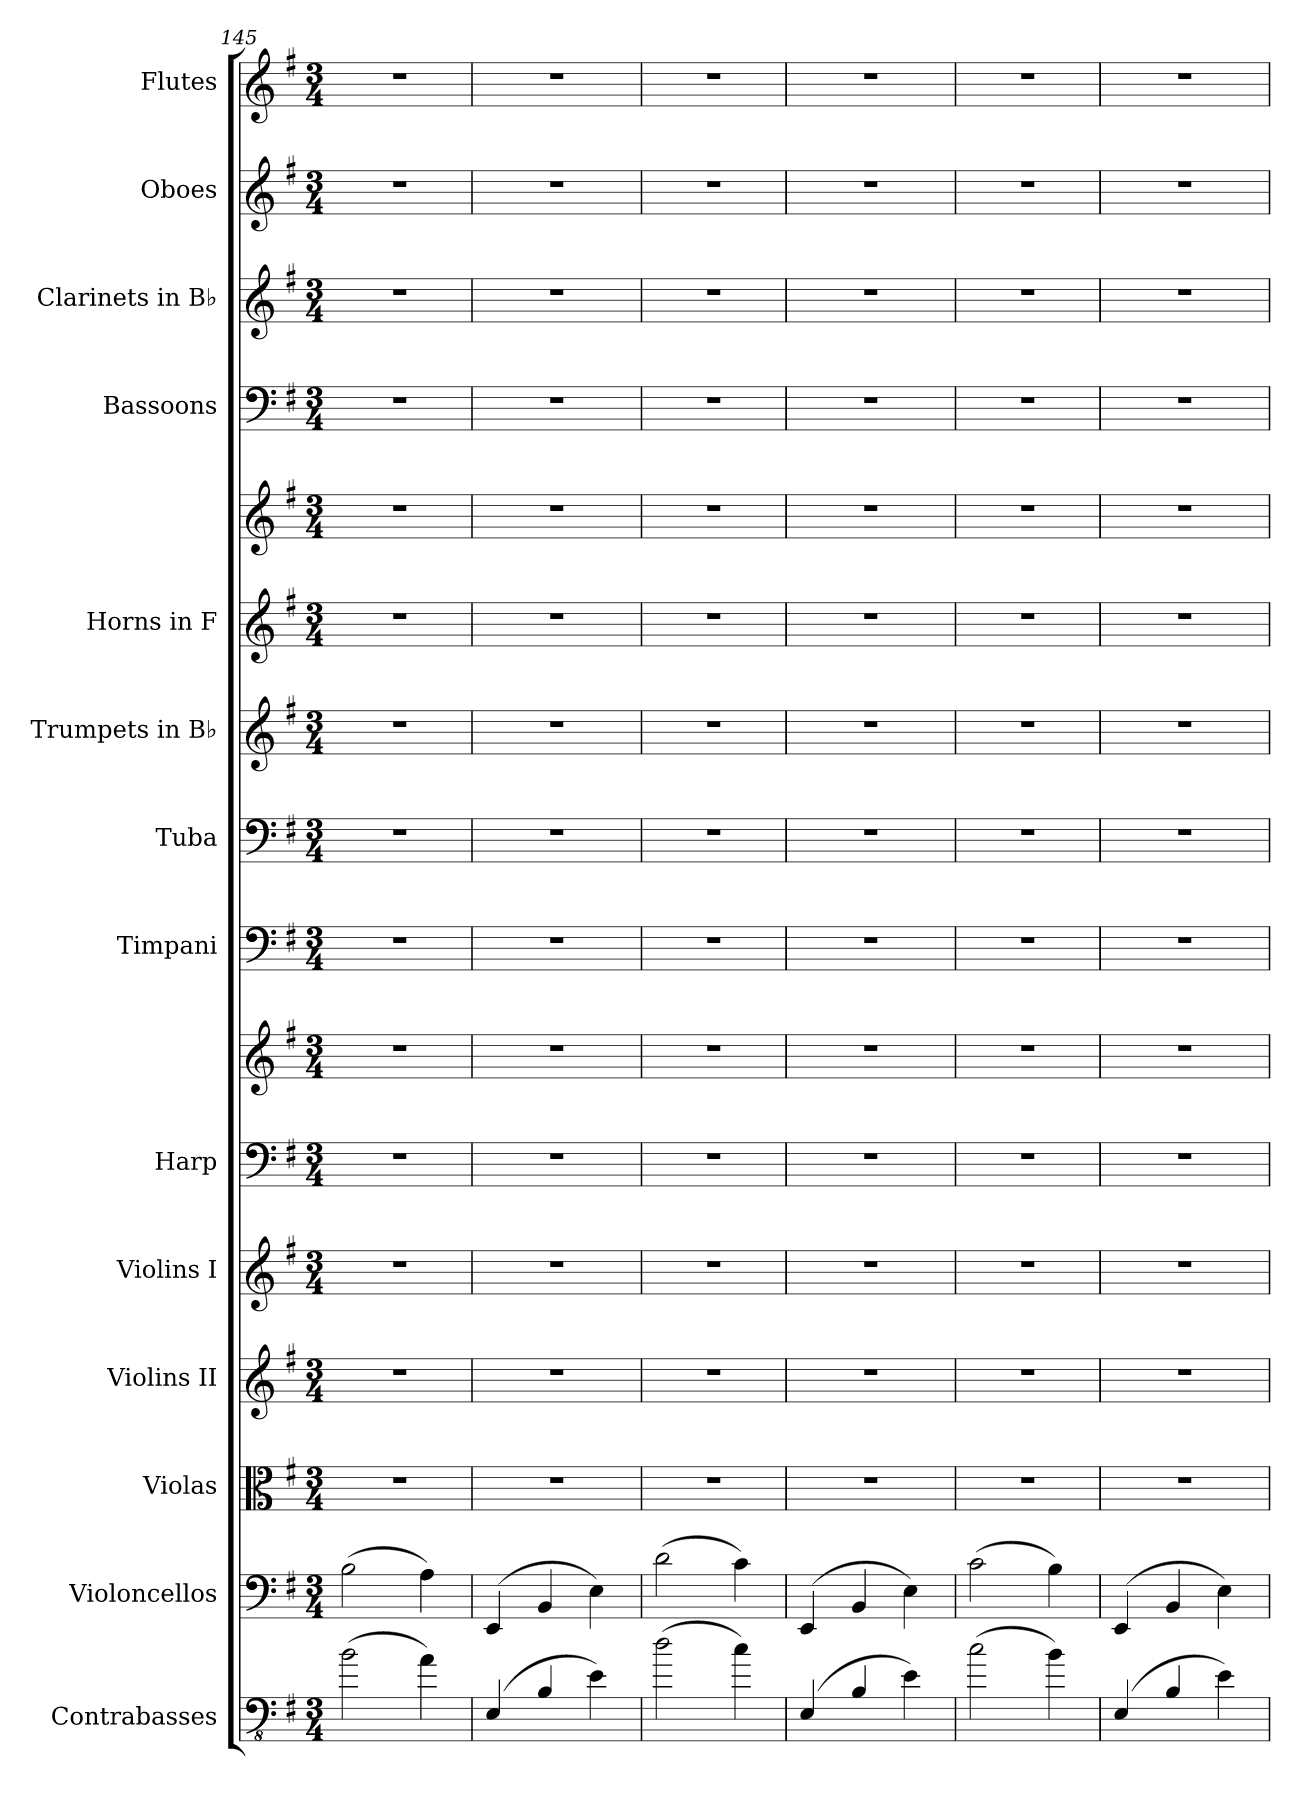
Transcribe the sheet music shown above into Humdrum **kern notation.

**kern	**kern	**kern	**kern	**kern	**kern	**kern	**kern	**kern	**kern	**kern	**kern	**kern	**kern	**kern	**kern
*part14	*part13	*part12	*part11	*part10	*part9	*part9	*part8	*part7	*part6	*part5	*part5	*part4	*part3	*part2	*part1
*staff16	*staff15	*staff14	*staff13	*staff12	*staff11	*staff10	*staff9	*staff8	*staff7	*staff6	*staff5	*staff4	*staff3	*staff2	*staff1
*I"Contrabasses	*I"Violoncellos	*I"Violas	*I"Violins II	*I"Violins I	*I"Harp	*	*I"Timpani	*I"Tuba	*I"Trumpets in B♭	*I"Horns in F	*	*I"Bassoons	*I"Clarinets in B♭	*I"Oboes	*I"Flutes
*I'Cb.	*I'Vc.	*I'Vla.	*I'Vln. II	*I'Vln. I	*I'Hrp.	*	*I'Timp.	*I'Tba.	*	*	*	*I'Bsn.	*	*I'Ob.	*I'Fl.
*clefFv4	*clefF4	*clefC3	*clefG2	*clefG2	*clefF4	*clefG2	*clefF4	*clefF4	*clefG2	*clefG2	*clefG2	*clefF4	*clefG2	*clefG2	*clefG2
*ITrd7c12	*	*	*	*	*	*	*	*	*ITrd1c2	*ITrd4c7	*ITrd4c7	*	*ITrd1c2	*	*
*k[f#]	*k[f#]	*k[f#]	*k[f#]	*k[f#]	*k[f#]	*k[f#]	*k[f#]	*k[f#]	*k[b-]	*k[]	*k[]	*k[f#]	*k[b-]	*k[f#]	*k[f#]
*M3/4	*M3/4	*M3/4	*M3/4	*M3/4	*M3/4	*M3/4	*M3/4	*M3/4	*M3/4	*M3/4	*M3/4	*M3/4	*M3/4	*M3/4	*M3/4
=145	=145	=145	=145	=145	=145	=145	=145	=145	=145	=145	=145	=145	=145	=145	=145
(2BB\	(2B\	2.r	2.r	2.r	2.r	2.r	2.r	2.r	2.r	2.r	2.r	2.r	2.r	2.r	2.r
4AA\)	4A\)	.	.	.	.	.	.	.	.	.	.	.	.	.	.
=146	=146	=146	=146	=146	=146	=146	=146	=146	=146	=146	=146	=146	=146	=146	=146
(4EEE/	(4EE/	2.r	2.r	2.r	2.r	2.r	2.r	2.r	2.r	2.r	2.r	2.r	2.r	2.r	2.r
4BBB/	4BB/	.	.	.	.	.	.	.	.	.	.	.	.	.	.
4EE\)	4E\)	.	.	.	.	.	.	.	.	.	.	.	.	.	.
!!LO:PB:g=z
=147	=147	=147	=147	=147	=147	=147	=147	=147	=147	=147	=147	=147	=147	=147	=147
(2D\	(2d\	2.r	2.r	2.r	2.r	2.r	2.r	2.r	2.r	2.r	2.r	2.r	2.r	2.r	2.r
4C\)	4c\)	.	.	.	.	.	.	.	.	.	.	.	.	.	.
=148	=148	=148	=148	=148	=148	=148	=148	=148	=148	=148	=148	=148	=148	=148	=148
(4EEE/	(4EE/	2.r	2.r	2.r	2.r	2.r	2.r	2.r	2.r	2.r	2.r	2.r	2.r	2.r	2.r
4BBB/	4BB/	.	.	.	.	.	.	.	.	.	.	.	.	.	.
4EE\)	4E\)	.	.	.	.	.	.	.	.	.	.	.	.	.	.
=149	=149	=149	=149	=149	=149	=149	=149	=149	=149	=149	=149	=149	=149	=149	=149
(2C\	(2c\	2.r	2.r	2.r	2.r	2.r	2.r	2.r	2.r	2.r	2.r	2.r	2.r	2.r	2.r
4BB\)	4B\)	.	.	.	.	.	.	.	.	.	.	.	.	.	.
=150	=150	=150	=150	=150	=150	=150	=150	=150	=150	=150	=150	=150	=150	=150	=150
(4EEE/	(4EE/	2.r	2.r	2.r	2.r	2.r	2.r	2.r	2.r	2.r	2.r	2.r	2.r	2.r	2.r
4BBB/	4BB/	.	.	.	.	.	.	.	.	.	.	.	.	.	.
4EE\)	4E\)	.	.	.	.	.	.	.	.	.	.	.	.	.	.
=	=	=	=	=	=	=	=	=	=	=	=	=	=	=	=
*-	*-	*-	*-	*-	*-	*-	*-	*-	*-	*-	*-	*-	*-	*-	*-
